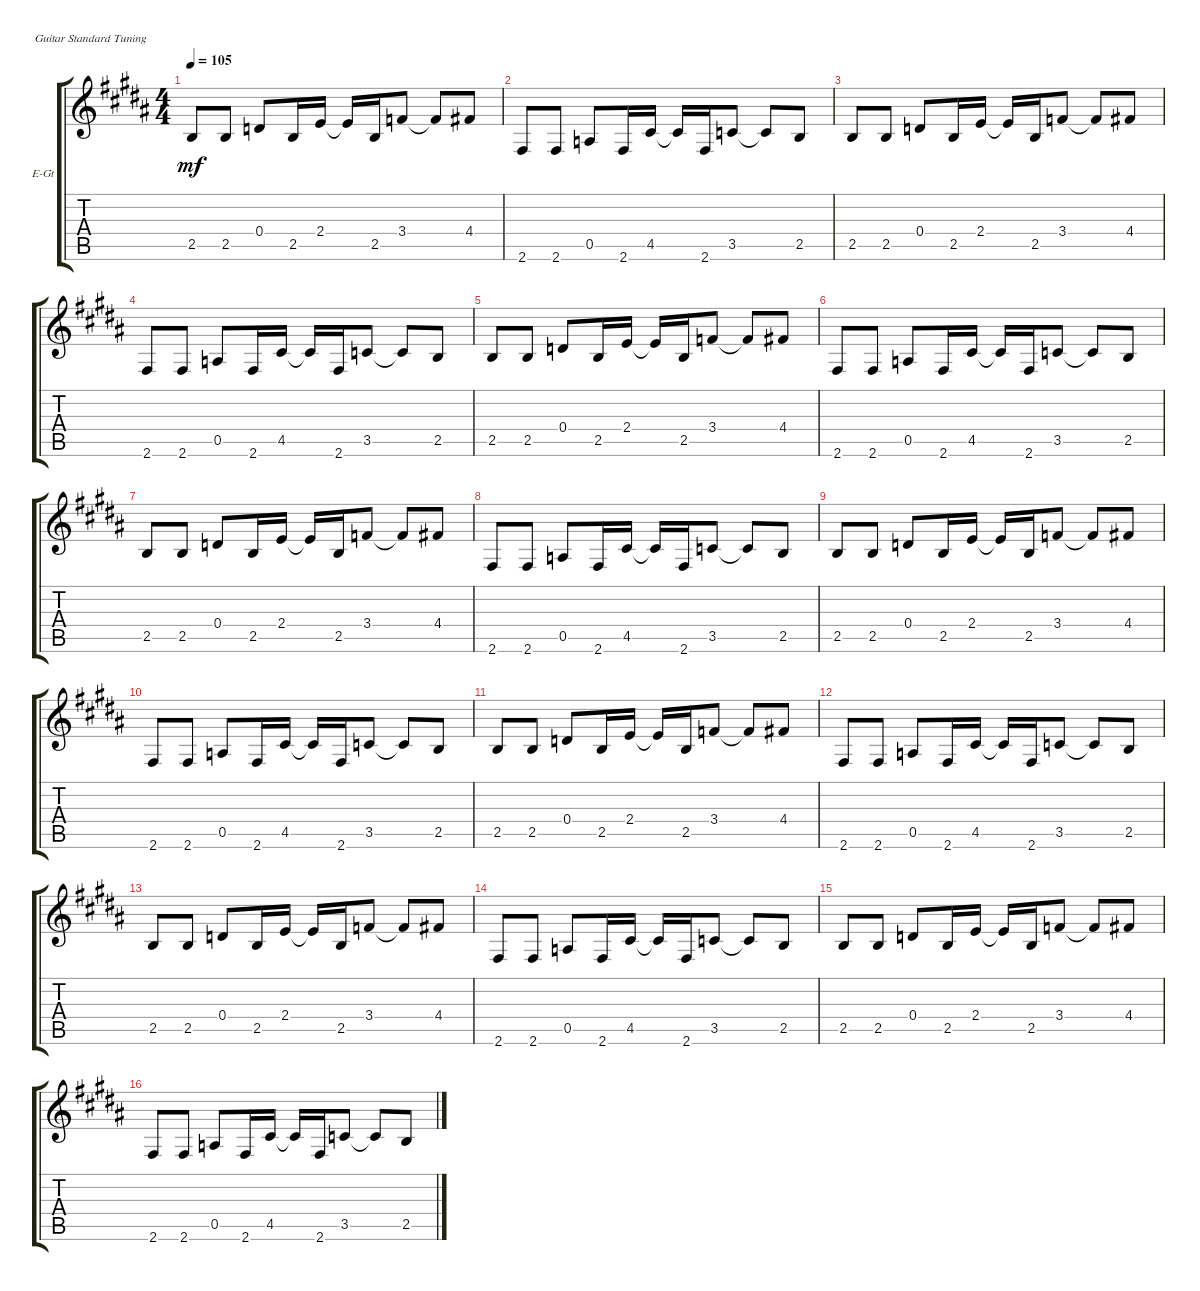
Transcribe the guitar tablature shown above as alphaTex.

\defaultSystemsLayout 4
\bracketExtendMode groupsimilarinstruments
\firstSystemTrackNameOrientation horizontal
\otherSystemsTrackNameOrientation horizontal
\track ("George Harrison" "E-Gt") {instrument distortionguitar}
\staff {score tabs}
\tuning (E4 B3 G3 D3 A2 E2)
\ts (4 4)
\tempo 105
\clef g2
\ks b
2.5.8{dy mf} 2.5.8 0.4.8 2.5.16 2.4.16 2.4{t}.16 2.5.16 3.4.8 3.4{t}.8 4.4.8 |
2.6.8 2.6.8 0.5.8 2.6.16 4.5.16 4.5{t}.16 2.6.16 3.5.8 3.5{t}.8 2.5.8 |
2.5.8 2.5.8 0.4.8 2.5.16 2.4.16 2.4{t}.16 2.5.16 3.4.8 3.4{t}.8 4.4.8 |
2.6.8 2.6.8 0.5.8 2.6.16 4.5.16 4.5{t}.16 2.6.16 3.5.8 3.5{t}.8 2.5.8 |
2.5.8 2.5.8 0.4.8 2.5.16 2.4.16 2.4{t}.16 2.5.16 3.4.8 3.4{t}.8 4.4.8 |
2.6.8 2.6.8 0.5.8 2.6.16 4.5.16 4.5{t}.16 2.6.16 3.5.8 3.5{t}.8 2.5.8 |
2.5.8 2.5.8 0.4.8 2.5.16 2.4.16 2.4{t}.16 2.5.16 3.4.8 3.4{t}.8 4.4.8 |
2.6.8 2.6.8 0.5.8 2.6.16 4.5.16 4.5{t}.16 2.6.16 3.5.8 3.5{t}.8 2.5.8 |
2.5.8 2.5.8 0.4.8 2.5.16 2.4.16 2.4{t}.16 2.5.16 3.4.8 3.4{t}.8 4.4.8 |
2.6.8 2.6.8 0.5.8 2.6.16 4.5.16 4.5{t}.16 2.6.16 3.5.8 3.5{t}.8 2.5.8 |
2.5.8 2.5.8 0.4.8 2.5.16 2.4.16 2.4{t}.16 2.5.16 3.4.8 3.4{t}.8 4.4.8 |
2.6.8 2.6.8 0.5.8 2.6.16 4.5.16 4.5{t}.16 2.6.16 3.5.8 3.5{t}.8 2.5.8 |
2.5.8 2.5.8 0.4.8 2.5.16 2.4.16 2.4{t}.16 2.5.16 3.4.8 3.4{t}.8 4.4.8 |
2.6.8 2.6.8 0.5.8 2.6.16 4.5.16 4.5{t}.16 2.6.16 3.5.8 3.5{t}.8 2.5.8 |
2.5.8 2.5.8 0.4.8 2.5.16 2.4.16 2.4{t}.16 2.5.16 3.4.8 3.4{t}.8 4.4.8 |
2.6.8 2.6.8 0.5.8 2.6.16 4.5.16 4.5{t}.16 2.6.16 3.5.8 3.5{t}.8 2.5.8
